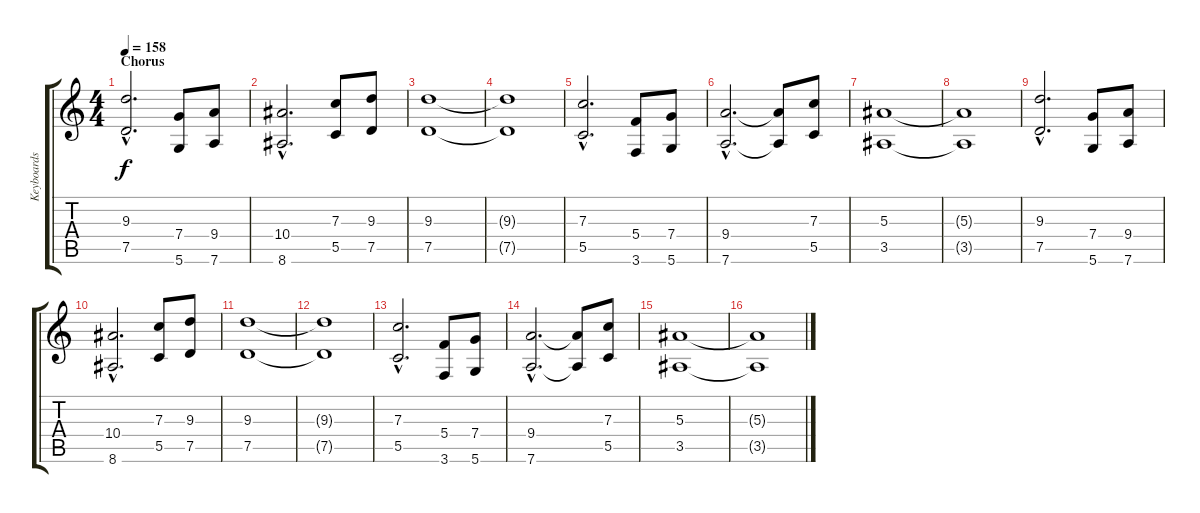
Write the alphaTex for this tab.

\track ("Keyboards" "Keyboards") {instrument fx5brightness}
\staff {score tabs}
\tuning (D5 A4 F4 C4 G3 D3) {hide}
\ts (4 4)
\section ("" "Chorus")
\tempo 158
\clef g2
\ks c
(9.3{hac} 7.5{hac}).2{d dy f volume 12 instrument stringensemble1} (7.4 5.6).8 (9.4 7.6).8 |
(10.4{hac} 8.6{hac}).2{d} (7.3 5.5).8 (9.3 7.5).8 |
(9.3 7.5).1 |
(9.3{t} 7.5{t}).1 |
(7.3{hac} 5.5{hac}).2{d} (5.4 3.6).8 (7.4 5.6).8 |
(9.4{hac} 7.6{hac}).2{d} (9.4{t} 7.6{t}).8 (7.3 5.5).8 |
(5.3 3.5).1 |
(5.3{t} 3.5{t}).1 |
(9.3{hac} 7.5{hac}).2{d} (7.4 5.6).8 (9.4 7.6).8 |
(10.4{hac} 8.6{hac}).2{d} (7.3 5.5).8 (9.3 7.5).8 |
(9.3 7.5).1 |
(9.3{t} 7.5{t}).1 |
(7.3{hac} 5.5{hac}).2{d} (5.4 3.6).8 (7.4 5.6).8 |
(9.4{hac} 7.6{hac}).2{d} (9.4{t} 7.6{t}).8 (7.3 5.5).8 |
(5.3 3.5).1 |
(5.3{t} 3.5{t}).1
